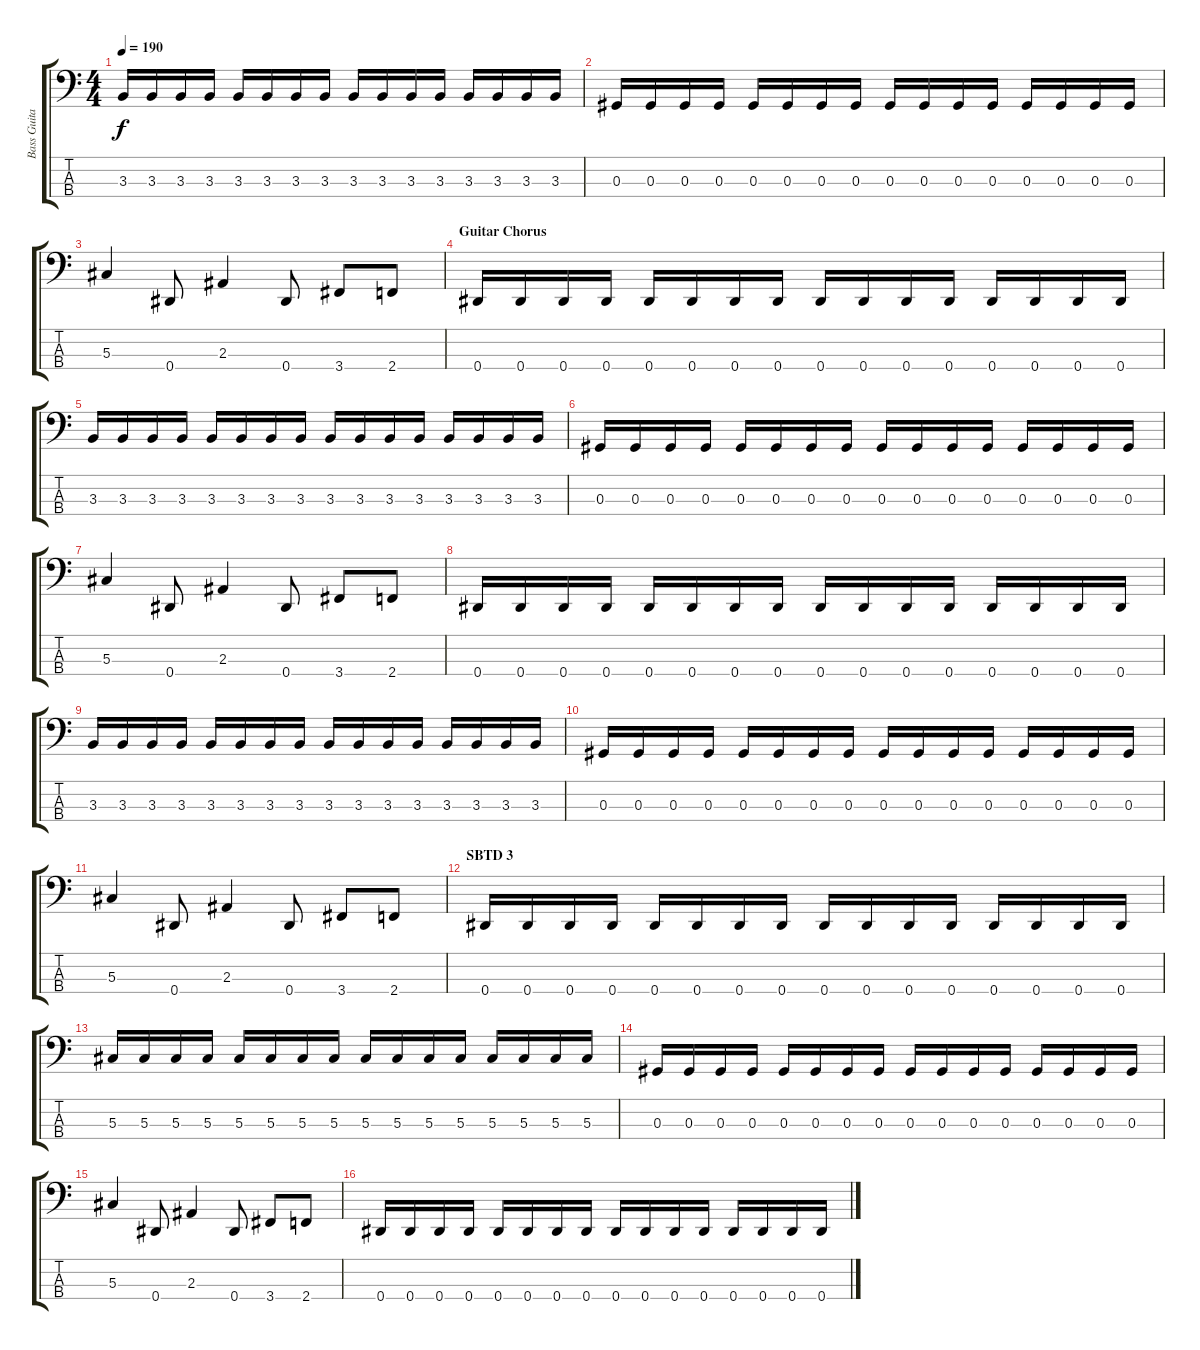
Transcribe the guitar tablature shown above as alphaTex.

\track ("Bass Guitar" "Bass Guita") {instrument electricbasspick}
\staff {score tabs}
\tuning (Gb2 Db2 Ab1 Eb1) {hide}
\ts (4 4)
\tempo 190
\clef f4
\ks c
3.3.16{dy f} 3.3.16 3.3.16 3.3.16 3.3.16 3.3.16 3.3.16 3.3.16 3.3.16 3.3.16 3.3.16 3.3.16 3.3.16 3.3.16 3.3.16 3.3.16 |
0.3.16 0.3.16 0.3.16 0.3.16 0.3.16 0.3.16 0.3.16 0.3.16 0.3.16 0.3.16 0.3.16 0.3.16 0.3.16 0.3.16 0.3.16 0.3.16 |
5.3.4 0.4.8 2.3.4 0.4.8 3.4.8 2.4.8 |
\section ("" "Guitar Chorus")
0.4.16 0.4.16 0.4.16 0.4.16 0.4.16 0.4.16 0.4.16 0.4.16 0.4.16 0.4.16 0.4.16 0.4.16 0.4.16 0.4.16 0.4.16 0.4.16 |
3.3.16 3.3.16 3.3.16 3.3.16 3.3.16 3.3.16 3.3.16 3.3.16 3.3.16 3.3.16 3.3.16 3.3.16 3.3.16 3.3.16 3.3.16 3.3.16 |
0.3.16 0.3.16 0.3.16 0.3.16 0.3.16 0.3.16 0.3.16 0.3.16 0.3.16 0.3.16 0.3.16 0.3.16 0.3.16 0.3.16 0.3.16 0.3.16 |
5.3.4 0.4.8 2.3.4 0.4.8 3.4.8 2.4.8 |
0.4.16 0.4.16 0.4.16 0.4.16 0.4.16 0.4.16 0.4.16 0.4.16 0.4.16 0.4.16 0.4.16 0.4.16 0.4.16 0.4.16 0.4.16 0.4.16 |
3.3.16 3.3.16 3.3.16 3.3.16 3.3.16 3.3.16 3.3.16 3.3.16 3.3.16 3.3.16 3.3.16 3.3.16 3.3.16 3.3.16 3.3.16 3.3.16 |
0.3.16 0.3.16 0.3.16 0.3.16 0.3.16 0.3.16 0.3.16 0.3.16 0.3.16 0.3.16 0.3.16 0.3.16 0.3.16 0.3.16 0.3.16 0.3.16 |
5.3.4 0.4.8 2.3.4 0.4.8 3.4.8 2.4.8 |
\section ("" "SBTD 3")
0.4.16 0.4.16 0.4.16 0.4.16 0.4.16 0.4.16 0.4.16 0.4.16 0.4.16 0.4.16 0.4.16 0.4.16 0.4.16 0.4.16 0.4.16 0.4.16 |
5.3.16 5.3.16 5.3.16 5.3.16 5.3.16 5.3.16 5.3.16 5.3.16 5.3.16 5.3.16 5.3.16 5.3.16 5.3.16 5.3.16 5.3.16 5.3.16 |
0.3.16 0.3.16 0.3.16 0.3.16 0.3.16 0.3.16 0.3.16 0.3.16 0.3.16 0.3.16 0.3.16 0.3.16 0.3.16 0.3.16 0.3.16 0.3.16 |
5.3.4 0.4.8 2.3.4 0.4.8 3.4.8 2.4.8 |
0.4.16 0.4.16 0.4.16 0.4.16 0.4.16 0.4.16 0.4.16 0.4.16 0.4.16 0.4.16 0.4.16 0.4.16 0.4.16 0.4.16 0.4.16 0.4.16
